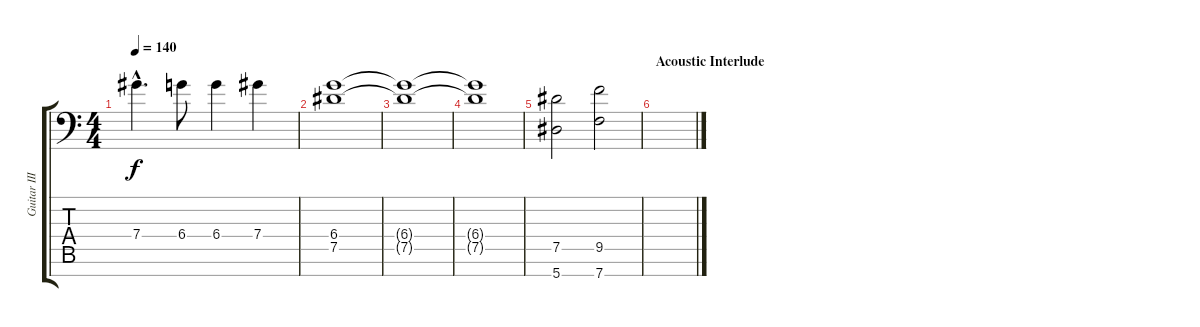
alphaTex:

\track ("Guitar III" "Guitar III") {instrument distortionguitar}
\staff {score tabs}
\tuning (Eb4 Bb3 Gb3 Db3 Ab2 Eb2 Bb1) {hide}
\ts (4 4)
\tempo 140
\clef f4
\ks c
7.4{hac}.4{d dy f} 6.4.8 6.4.4 7.4.4 |
(6.4 7.5).1 |
(6.4{t} 7.5{t}).1 |
(6.4{t} 7.5{t}).1 |
(7.5 5.7).2 (9.5 7.7).2 |
\section ("" "Acoustic Interlude")
